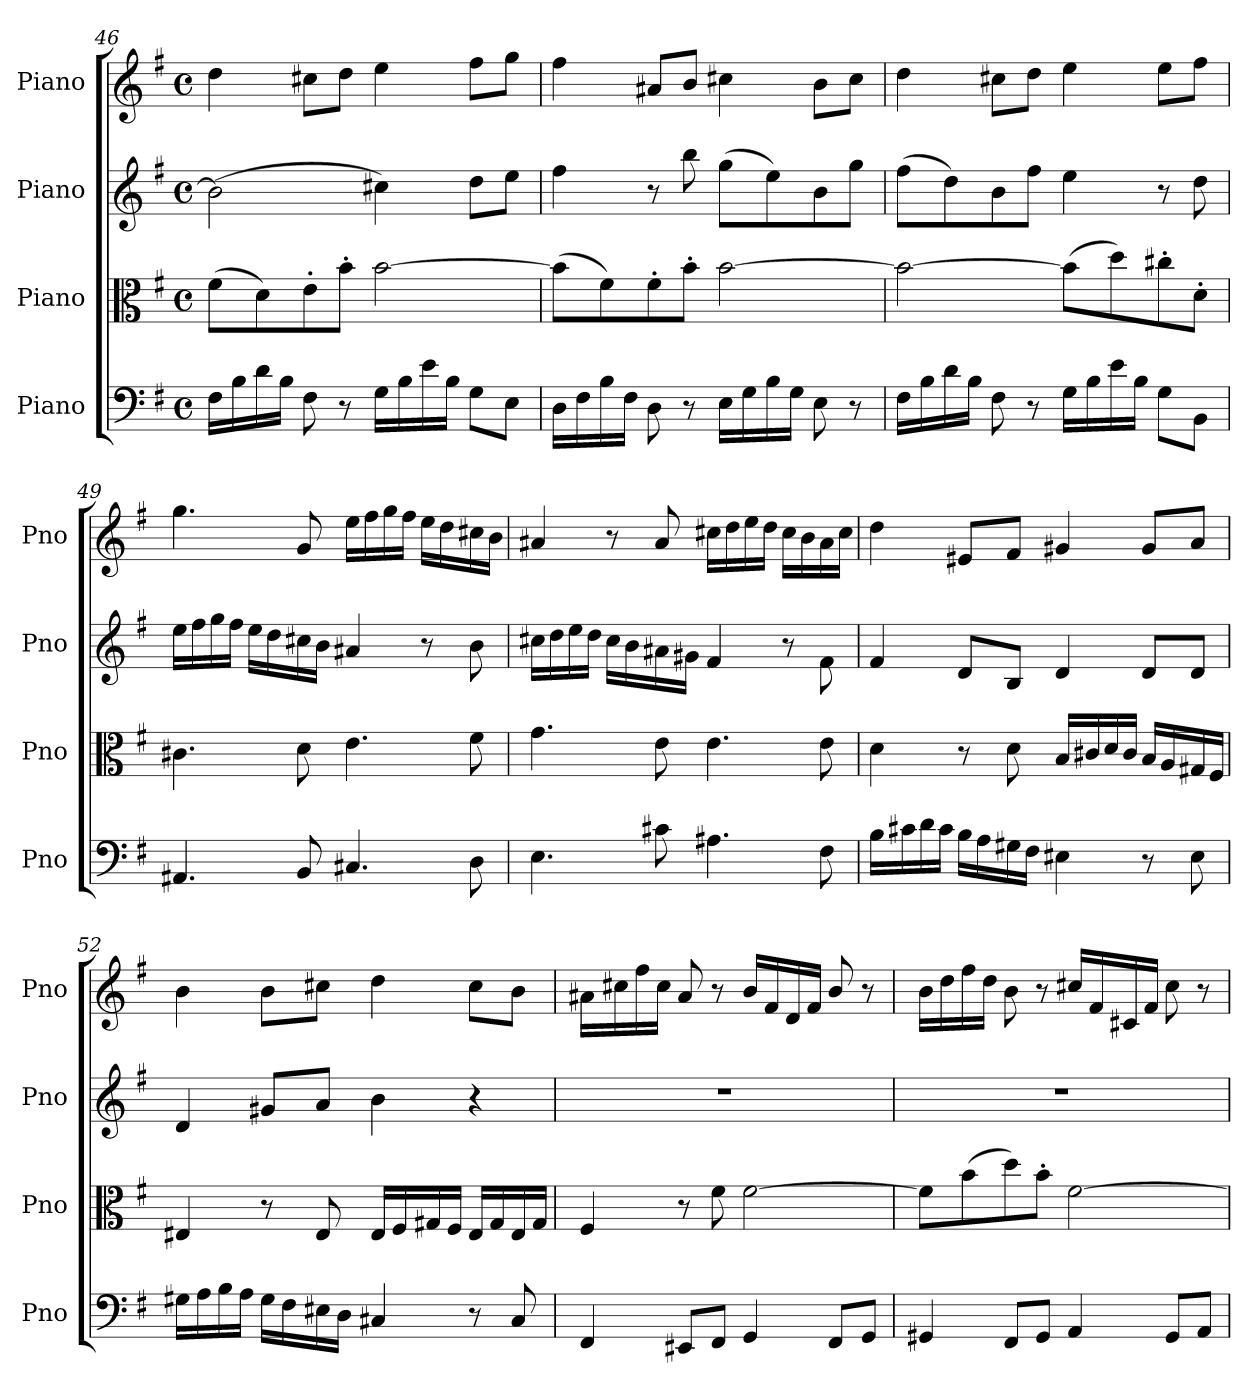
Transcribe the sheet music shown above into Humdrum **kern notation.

**kern	**kern	**kern	**kern
*part4	*part3	*part2	*part1
*staff4	*staff3	*staff2	*staff1
*I"Piano	*I"Piano	*I"Piano	*I"Piano
*I'Pno	*I'Pno	*I'Pno	*I'Pno
*clefF4	*clefC3	*clefG2	*clefG2
*k[f#]	*k[f#]	*k[f#]	*k[f#]
*M4/4	*M4/4	*M4/4	*M4/4
*met(c)	*met(c)	*met(c)	*met(c)
=46	=46	=46	=46
16F#\LL	(8f#\L	(2b\]	4dd\
16B\	.	.	.
16d\	8d\)	.	.
16B\JJ	.	.	.
8F#\	8e'\	.	8cc#X\L
8r	8b'\J	.	8dd\J
16G\LL	[2b\	4cc#X\)	4ee\
16B\	.	.	.
16e\	.	.	.
16B\JJ	.	.	.
8G\L	.	8dd\L	8ff#\L
8E\J	.	8ee\J	8gg\J
=47	=47	=47	=47
16D\LL	(8b\L]	4ff#\	4ff#\
16F#\	.	.	.
16B\	8f#\)	.	.
16F#\JJ	.	.	.
8D\	8f#'\	8r	8a#X/L
8r	8b'\J	8bb\	8b/J
16E\LL	[2b\	(8gg\L	4cc#X\
16G\	.	.	.
16B\	.	8ee\)	.
16G\JJ	.	.	.
8E\	.	8b\	8b\L
8r	.	8gg\J	8cc#\J
=48	=48	=48	=48
16F#\LL	2b\_	(8ff#\L	4dd\
16B\	.	.	.
16d\	.	8dd\)	.
16B\JJ	.	.	.
8F#\	.	8b\	8cc#X\L
8r	.	8ff#\J	8dd\J
16G\LL	(8b\L]	4ee\	4ee\
16B\	.	.	.
16e\	8dd\)	.	.
16B\JJ	.	.	.
8G\L	8cc#X'\	8r	8ee\L
8BB\J	8d'\J	8dd\	8ff#\J
=49	=49	=49	=49
4.AA#X/	4.c#X\	16ee\LL	4.gg\
.	.	16ff#\	.
.	.	16gg\	.
.	.	16ff#\JJ	.
.	.	16ee\LL	.
.	.	16dd\	.
8BB/	8d\	16cc#X\	8g/
.	.	16b\JJ	.
4.C#X/	4.e\	4a#X/	16ee\LL
.	.	.	16ff#\
.	.	.	16gg\
.	.	.	16ff#\JJ
.	.	8r	16ee\LL
.	.	.	16dd\
8D\	8f#\	8b\	16cc#X\
.	.	.	16b\JJ
!!LO:LB:g=z
=50	=50	=50	=50
4.E\	4.g\	16cc#X\LL	4a#X/
.	.	16dd\	.
.	.	16ee\	.
.	.	16dd\JJ	.
.	.	16cc#\LL	8r
.	.	16b\	.
8c#X\	8e\	16a#X\	8a#/
.	.	16g#X\JJ	.
4.A#X\	4.e\	4f#/	16cc#X\LL
.	.	.	16dd\
.	.	.	16ee\
.	.	.	16dd\JJ
.	.	8r	16cc#\LL
.	.	.	16b\
8F#\	8e\	8f#\	16a#\
.	.	.	16cc#\JJ
=51	=51	=51	=51
16B\LL	4d\	4f#/	4dd\
16c#X\	.	.	.
16d\	.	.	.
16c#\JJ	.	.	.
16B\LL	8r	8d/L	8e#X/L
16A\	.	.	.
16G#X\	8d\	8B/J	8f#/J
16F#\JJ	.	.	.
4E#X\	16B/LL	4d/	4g#X/
.	16c#X/	.	.
.	16d/	.	.
.	16c#/JJ	.	.
8r	16B/LL	8d/L	8g#/L
.	16A/	.	.
8E#\	16G#X/	8d/J	8a/J
.	16F#/JJ	.	.
=52	=52	=52	=52
16G#X\LL	4E#X/	4d/	4b\
16A\	.	.	.
16B\	.	.	.
16A\JJ	.	.	.
16G#\LL	8r	8g#X/L	8b\L
16F#\	.	.	.
16E#X\	8E#/	8a/J	8cc#X\J
16D\JJ	.	.	.
4C#X/	16E#/LL	4b\	4dd\
.	16F#/	.	.
.	16G#X/	.	.
.	16F#/JJ	.	.
8r	16E#/LL	4r	8cc#\L
.	16G#/	.	.
8C#/	16E#/	.	8b\J
.	16G#/JJ	.	.
!!LO:LB:g=z
=53	=53	=53	=53
4FF#/	4F#/	1r	16a#X\LL
.	.	.	16cc#X\
.	.	.	16ff#\
.	.	.	16cc#\JJ
8EE#X/L	8r	.	8a#/
8FF#/J	8f#\	.	8r
4GG/	[2f#\	.	16b/LL
.	.	.	16f#/
.	.	.	16d/
.	.	.	16f#/JJ
8FF#/L	.	.	8b/
8GG/J	.	.	8r
=54	=54	=54	=54
4GG#X/	8f#\L]	1r	16b\LL
.	.	.	16dd\
.	(8b\	.	16ff#\
.	.	.	16dd\JJ
8FF#/L	8dd\)	.	8b\
8GG#/J	8b'\J	.	8r
4AA/	[2f#\	.	16cc#X/LL
.	.	.	16f#/
.	.	.	16c#X/
.	.	.	16f#/JJ
8GG#/L	.	.	8cc#\
8AA/J	.	.	8r
=	=	=	=
*-	*-	*-	*-
